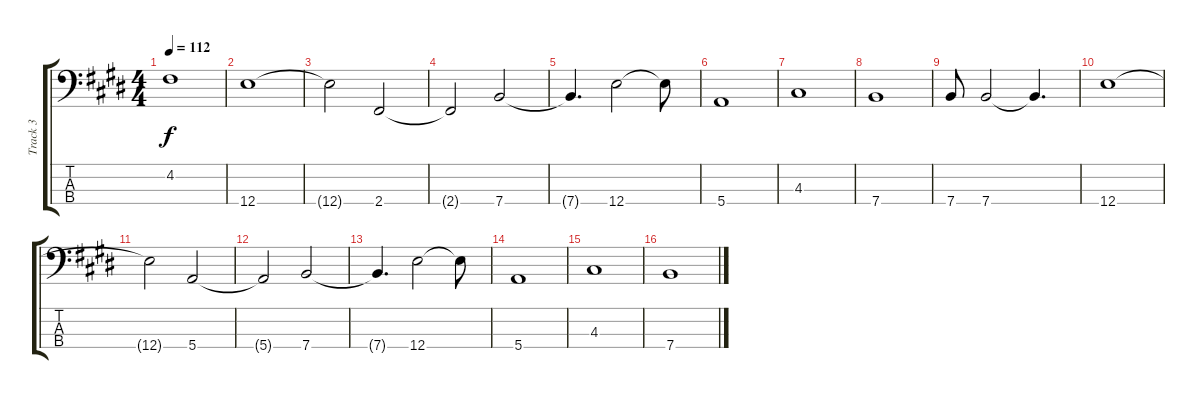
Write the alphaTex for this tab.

\track ("Track 3" "Track 3") {instrument electricbassfinger}
\staff {score tabs}
\tuning (G2 D2 A1 E1) {hide}
\ts (4 4)
\tempo 112
\clef f4
\ks e
4.2.1{dy f} |
12.4.1 |
12.4{t}.2 2.4.2 |
2.4{t}.2 7.4.2 |
7.4{t}.4{d} 12.4.2 12.4{t}.8 |
5.4.1 |
4.3.1 |
7.4.1 |
7.4.8 7.4.2 7.4{t}.4{d} |
12.4.1 |
12.4{t}.2 5.4.2 |
5.4{t}.2 7.4.2 |
7.4{t}.4{d} 12.4.2 12.4{t}.8 |
5.4.1 |
4.3.1 |
7.4.1
